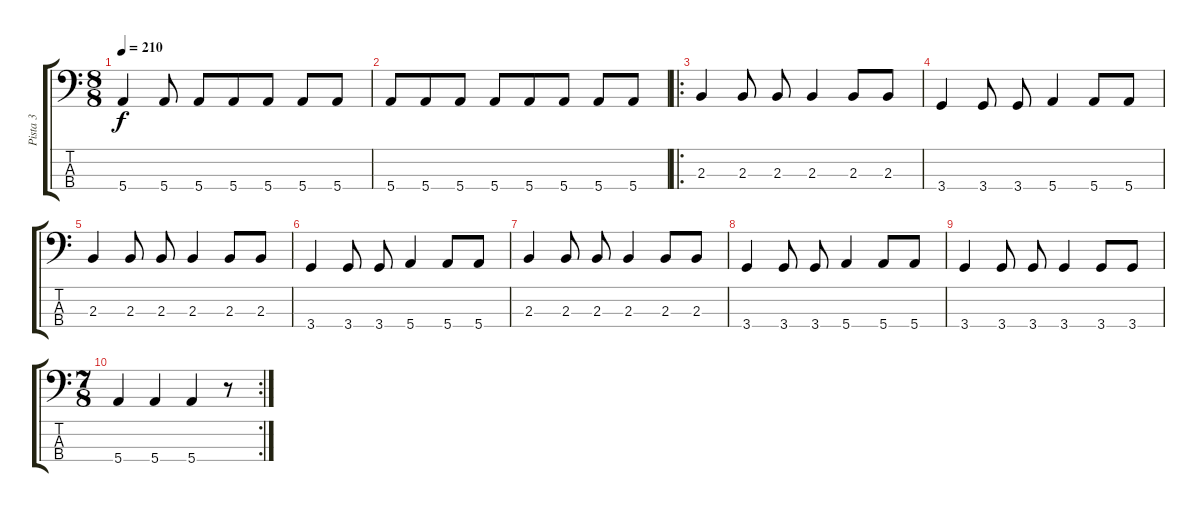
\track ("Pista 3" "Pista 3") {instrument electricbasspick}
\staff {score tabs}
\tuning (G2 D2 A1 E1) {hide}
\ts (8 8)
\tempo 210
\clef f4
\ks c
5.4.4{dy f} 5.4.8 5.4.8 5.4.8 5.4.8 5.4.8 5.4.8 |
5.4.8 5.4.8 5.4.8 5.4.8 5.4.8 5.4.8 5.4.8 5.4.8 |
\ro
2.3.4 2.3.8 2.3.8 2.3.4 2.3.8 2.3.8 |
3.4.4 3.4.8 3.4.8 5.4.4 5.4.8 5.4.8 |
2.3.4 2.3.8 2.3.8 2.3.4 2.3.8 2.3.8 |
3.4.4 3.4.8 3.4.8 5.4.4 5.4.8 5.4.8 |
2.3.4 2.3.8 2.3.8 2.3.4 2.3.8 2.3.8 |
3.4.4 3.4.8 3.4.8 5.4.4 5.4.8 5.4.8 |
3.4.4 3.4.8 3.4.8 3.4.4 3.4.8 3.4.8 |
\rc 2
\ts (7 8)
5.4.4 5.4.4 5.4.4 r.8
